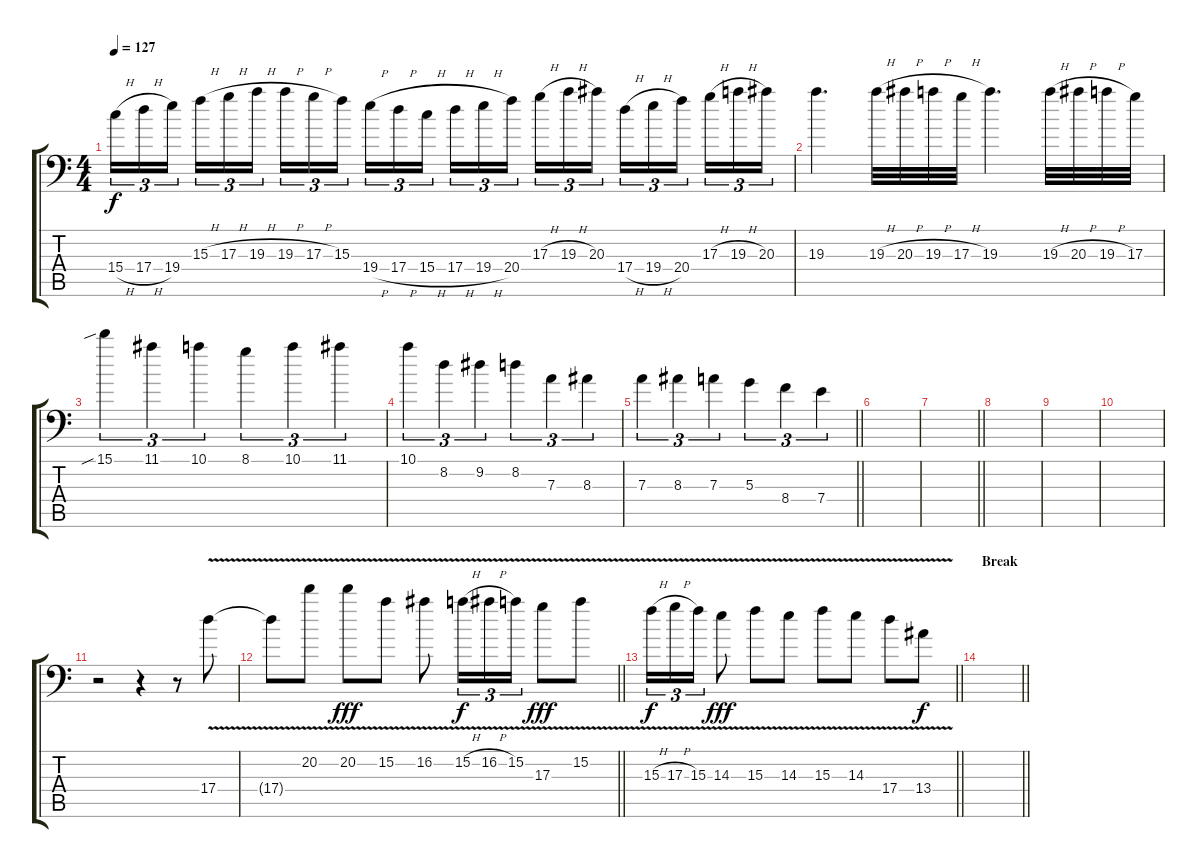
\track "" {instrument overdrivenguitar}
\staff {score tabs}
\tuning (B3 Gb3 D3 A2 E2 A1) {hide}
\ts (4 4)
\tempo 127
\clef f4
\ks c
15.4{h}.16{tu (3 2) dy f} 17.4{h}.16{tu (3 2)} 19.4.16{tu (3 2) beam splitsecondary} 15.3{h}.16{tu (3 2)} 17.3{h}.16{tu (3 2)} 19.3{h}.16{tu (3 2)} 19.3{h}.16{tu (3 2)} 17.3{h}.16{tu (3 2)} 15.3.16{tu (3 2) beam splitsecondary} 19.4{h}.16{tu (3 2)} 17.4{h}.16{tu (3 2)} 15.4{h}.16{tu (3 2)} 17.4{h}.16{tu (3 2)} 19.4{h}.16{tu (3 2)} 20.4.16{tu (3 2) beam splitsecondary} 17.3{h}.16{tu (3 2)} 19.3{h}.16{tu (3 2)} 20.3.16{tu (3 2)} 17.4{h}.16{tu (3 2)} 19.4{h}.16{tu (3 2)} 20.4.16{tu (3 2) beam splitsecondary} 17.3{h}.16{tu (3 2)} 19.3{h}.16{tu (3 2)} 20.3.16{tu (3 2)} |
19.3.4{d} 19.3{h}.32 20.3{h}.32 19.3{h}.32 17.3{h}.32 19.3.4{d} 19.3{h}.32 20.3{h}.32 19.3{h}.32 17.3.32 |
15.1{sib}.4{tu (3 2)} 11.1.4{tu (3 2)} 10.1.4{tu (3 2)} 8.1.4{tu (3 2)} 10.1.4{tu (3 2)} 11.1.4{tu (3 2)} |
10.1.4{tu (3 2)} 8.2.4{tu (3 2)} 9.2.4{tu (3 2)} 8.2.4{tu (3 2)} 7.3.4{tu (3 2)} 8.3.4{tu (3 2)} |
\barLineRight lightlight
7.3.4{tu (3 2)} 8.3.4{tu (3 2)} 7.3.4{tu (3 2)} 5.3.4{tu (3 2)} 8.4.4{tu (3 2)} 7.4.4{tu (3 2)} |
\section ("" "")
|
\barLineRight lightlight
|
|
|
|
r.2 r.4 r.8 17.4{v}.8 |
\barLineRight lightlight
17.4{t}.8 20.2{v}.8 20.2{v}.8{dy fff} 15.2{v}.8 16.2{v}.8 15.2{v h}.16{tu (3 2) dy f} 16.2{v h}.16{tu (3 2)} 15.2{v}.16{tu (3 2)} 17.3{v}.8{dy fff} 15.2{v}.8 |
\barLineRight lightlight
15.3{v h}.16{tu (3 2) dy f} 17.3{v h}.16{tu (3 2)} 15.3{v}.16{tu (3 2)} 14.3{v}.8{dy fff} 15.3{v}.8 14.3{v}.8 15.3{v}.8 14.3{v}.8 17.4{v}.8 13.4{v}.8{dy f} |
\section ("" "Break")
\barLineRight lightlight
